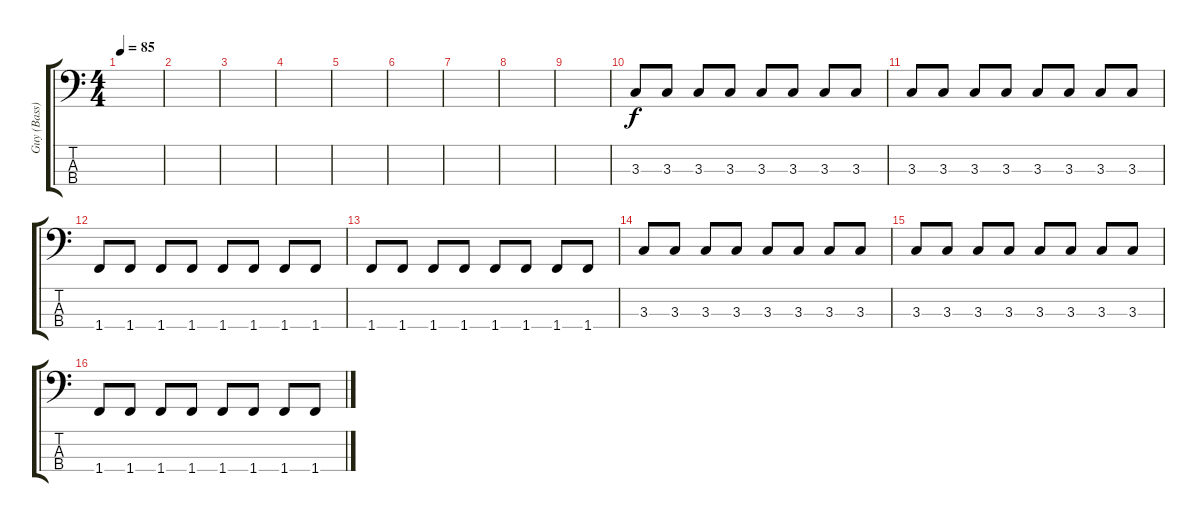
\track ("Guy (Bass)" "Guy (Bass)") {instrument electricbasspick}
\staff {score tabs}
\tuning (G2 D2 A1 E1) {hide}
\ts (4 4)
\tempo 85
\clef f4
\ks c
|
|
|
|
|
|
|
|
|
3.3.8 3.3.8 3.3.8 3.3.8 3.3.8 3.3.8 3.3.8 3.3.8 |
3.3.8 3.3.8 3.3.8 3.3.8 3.3.8 3.3.8 3.3.8 3.3.8 |
1.4.8 1.4.8 1.4.8 1.4.8 1.4.8 1.4.8 1.4.8 1.4.8 |
1.4.8 1.4.8 1.4.8 1.4.8 1.4.8 1.4.8 1.4.8 1.4.8 |
3.3.8 3.3.8 3.3.8 3.3.8 3.3.8 3.3.8 3.3.8 3.3.8 |
3.3.8 3.3.8 3.3.8 3.3.8 3.3.8 3.3.8 3.3.8 3.3.8 |
1.4.8 1.4.8 1.4.8 1.4.8 1.4.8 1.4.8 1.4.8 1.4.8
